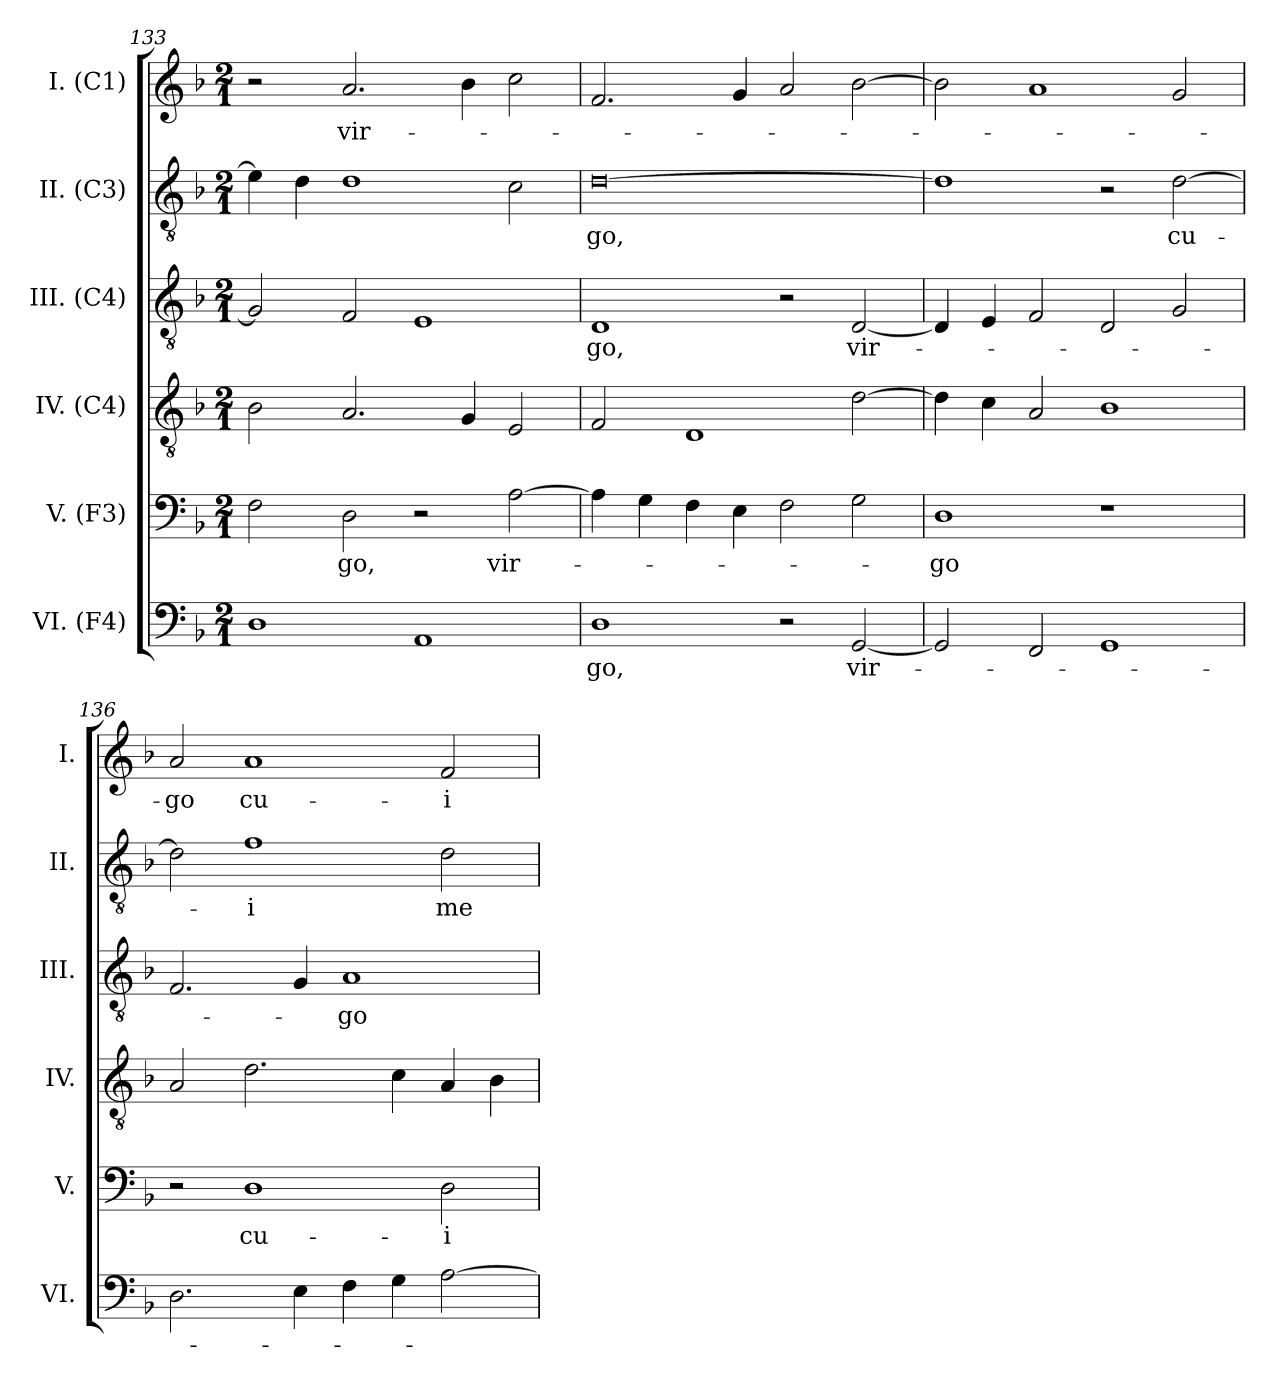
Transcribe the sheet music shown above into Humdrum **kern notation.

**kern	**text	**kern	**text	**kern	**kern	**text	**kern	**text	**kern	**text
*part6	*part6	*part5	*part5	*part4	*part3	*part3	*part2	*part2	*part1	*part1
*staff6	*staff6	*staff5	*staff5	*staff4	*staff3	*staff3	*staff2	*staff2	*staff1	*staff1
*I"VI. (F4)	*	*I"V. (F3)	*	*I"IV. (C4)	*I"III. (C4)	*	*I"II. (C3)	*	*I"I. (C1)	*
*I'VI.	*	*I'V.	*	*I'IV.	*I'III.	*	*I'II.	*	*I'I.	*
*clefF4	*	*clefF4	*	*clefGv2	*clefGv2	*	*clefGv2	*	*clefG2	*
*	*	*	*	*	*ITrd7c12	*	*	*	*	*
*k[b-]	*	*k[b-]	*	*k[b-]	*k[b-]	*	*k[b-]	*	*k[b-]	*
*F:	*	*F:	*	*F:	*F:	*	*F:	*	*F:	*
*M2/1	*	*M2/1	*	*M2/1	*M2/1	*	*M2/1	*	*M2/1	*
=133	=133	=133	=133	=133	=133	=133	=133	=133	=133	=133
1Di	.	2Fi\	.	2B-i\	2GGi/]	.	4ei\]	.	2r	.
.	.	.	.	.	.	.	4di\	.	.	.
!	!	!	!LO:LY:b:color=#000000	!	!	!	!	!	!	!
!	!	!	!	!	!	!	!	!	!	!LO:LY:b:color=#000000
.	.	2Di\	-go,	2.Ai/	2FFi/	.	1di	.	2.ai/	vir-
1AAi	.	2r	.	.	1EEi	.	.	.	.	.
.	.	.	.	4Gi/	.	.	.	.	4b-i\	.
!	!	!	!LO:LY:b:color=#000000	!	!	!	!	!	!	!
.	.	[2Ai\	vir-	2Ei/	.	.	2ci\	.	2cci\	.
=134	=134	=134	=134	=134	=134	=134	=134	=134	=134	=134
!	!LO:LY:b:color=#000000	!	!	!	!	!	!	!	!	!
!	!	!	!	!	!	!LO:LY:b:color=#000000	!	!	!	!
!	!	!	!	!	!	!	!	!LO:LY:b:color=#000000	!	!
1Di	-go,	4Ai\]	.	2Fi/	1DDi	-go,	[0di	-go,	2.fi/	.
.	.	4Gi\	.	.	.	.	.	.	.	.
.	.	4Fi\	.	1Di	.	.	.	.	.	.
.	.	4Ei\	.	.	.	.	.	.	4gi/	.
2r	.	2Fi\	.	.	2r	.	.	.	2ai/	.
!	!LO:LY:b:color=#000000	!	!	!	!	!	!	!	!	!
!	!	!	!	!	!	!LO:LY:b:color=#000000	!	!	!	!
[2GGi/	vir-	2Gi\	.	[2di\	[2DDi/	vir-	.	.	[2b-i\	.
!!LO:LB:g=z
=135	=135	=135	=135	=135	=135	=135	=135	=135	=135	=135
!	!	!	!LO:LY:b:color=#000000	!	!	!	!	!	!	!
2GGi/]	.	1Di	-go	4di\]	4DDi/]	.	1di]	.	2b-i\]	.
.	.	.	.	4ci\	4EEi/	.	.	.	.	.
2FFi/	.	.	.	2Ai/	2FFi/	.	.	.	1ai	.
1GGi	.	1r	.	1B-i	2DDi/	.	2r	.	.	.
!	!	!	!	!	!	!	!	!LO:LY:b:color=#000000	!	!
.	.	.	.	.	2GGi/	.	[2di\	cu-	2gi/	.
=136	=136	=136	=136	=136	=136	=136	=136	=136	=136	=136
!	!	!	!	!	!	!	!	!	!	!LO:LY:b:color=#000000
2.Di\	.	2r	.	2Ai/	2.FFi/	.	2di\]	.	2ai/	-go
!	!	!	!LO:LY:b:color=#000000	!	!	!	!	!	!	!
!	!	!	!	!	!	!	!	!LO:LY:b:color=#000000	!	!
!	!	!	!	!	!	!	!	!	!	!LO:LY:b:color=#000000
.	.	1Di	cu-	2.di\	.	.	1fi	-i	1ai	cu-
4Ei\	.	.	.	.	4GGi/	.	.	.	.	.
!	!	!	!	!	!	!LO:LY:b:color=#000000	!	!	!	!
4Fi\	.	.	.	.	1AAi	-go	.	.	.	.
4Gi\	.	.	.	4ci\	.	.	.	.	.	.
!	!	!	!LO:LY:b:color=#000000	!	!	!	!	!	!	!
!	!	!	!	!	!	!	!	!LO:LY:b:color=#000000	!	!
!	!	!	!	!	!	!	!	!	!	!LO:LY:b:color=#000000
[2Ai\	.	2Di\	-i	4Ai/	.	.	2di\	me-	2fi/	-i
.	.	.	.	4B-i\	.	.	.	.	.	.
=	=	=	=	=	=	=	=	=	=	=
*-	*-	*-	*-	*-	*-	*-	*-	*-	*-	*-
